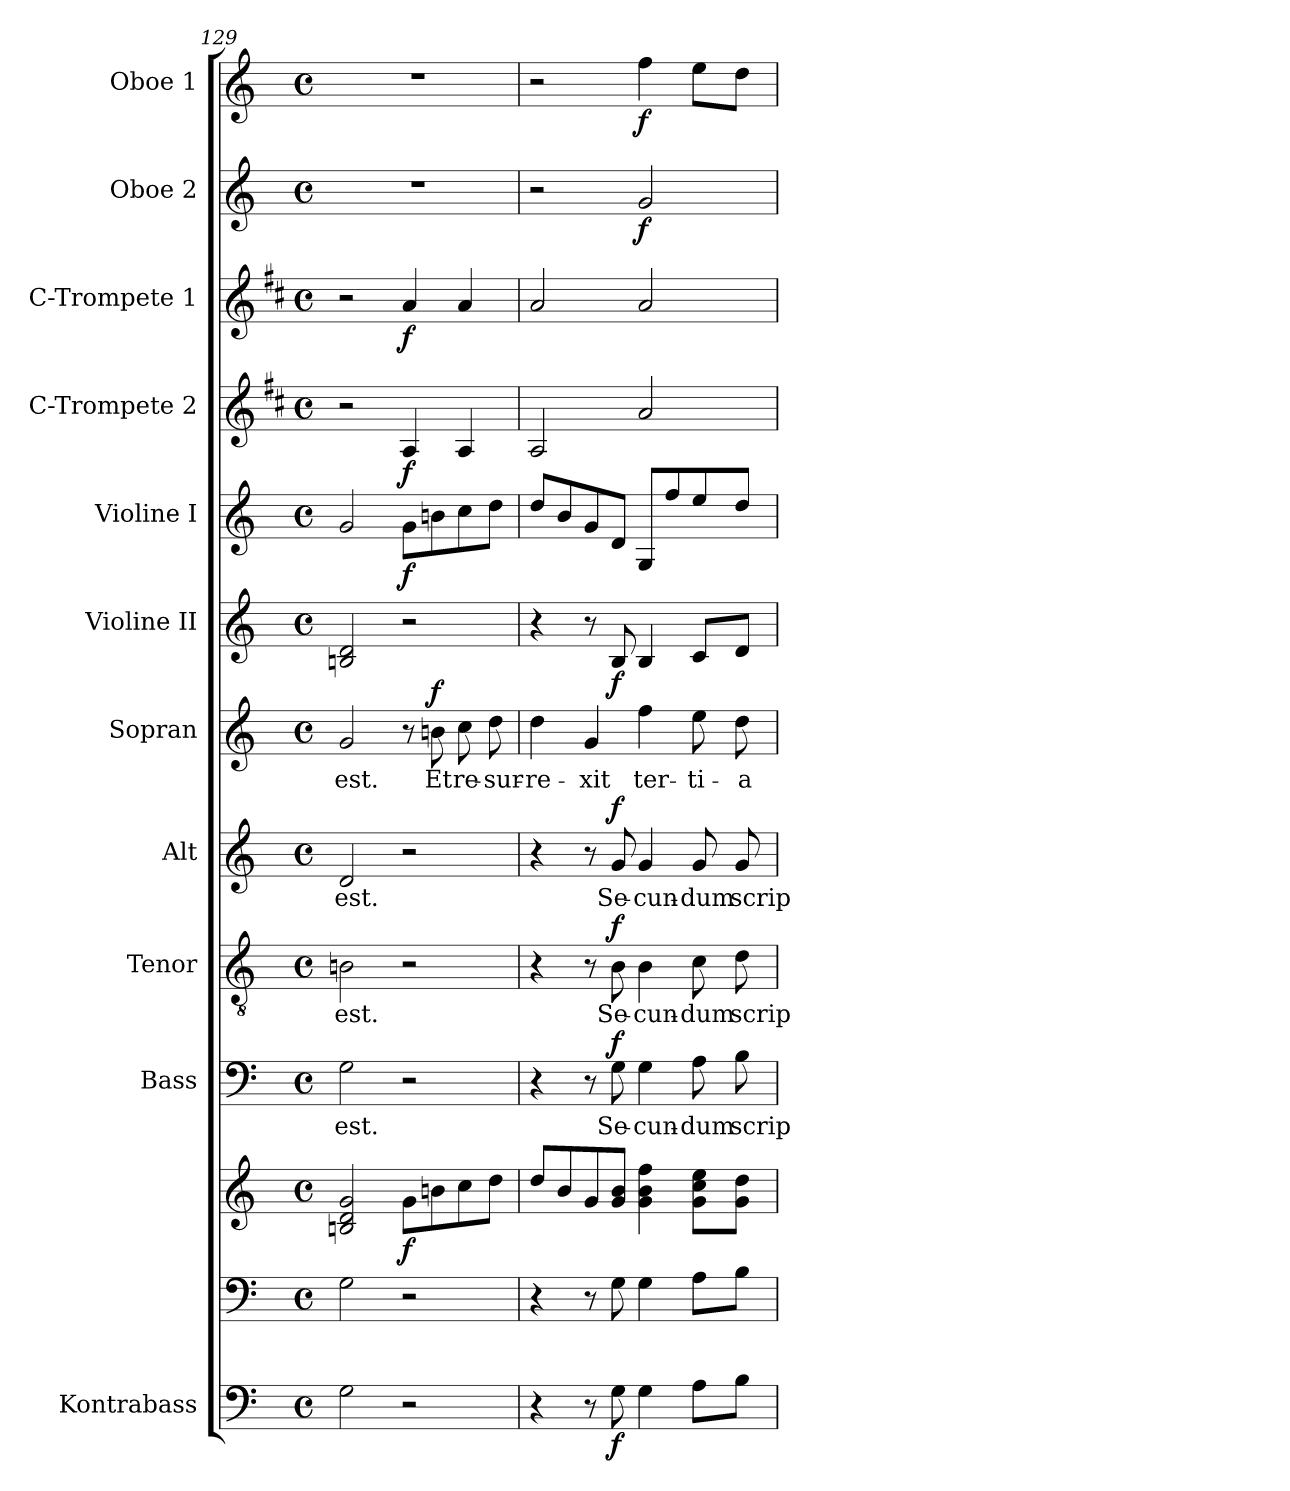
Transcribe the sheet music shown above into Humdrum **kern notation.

**kern	**dynam	**kern	**kern	**dynam	**kern	**text	**dynam	**kern	**text	**dynam	**kern	**text	**dynam	**kern	**text	**dynam	**kern	**dynam	**kern	**dynam	**kern	**dynam	**kern	**dynam	**kern	**dynam	**kern	**dynam
*part12	*part12	*part11	*part11	*part11	*part10	*part10	*part10	*part9	*part9	*part9	*part8	*part8	*part8	*part7	*part7	*part7	*part6	*part6	*part5	*part5	*part4	*part4	*part3	*part3	*part2	*part2	*part1	*part1
*staff13	*staff13	*staff12	*staff11	*staff11/12	*staff10	*staff10	*staff10	*staff9	*staff9	*staff9	*staff8	*staff8	*staff8	*staff7	*staff7	*staff7	*staff6	*staff6	*staff5	*staff5	*staff4	*staff4	*staff3	*staff3	*staff2	*staff2	*staff1	*staff1
*I"Kontrabass	*	*	*	*	*I"Bass	*	*	*I"Tenor	*	*	*I"Alt	*	*	*I"Sopran	*	*	*I"Violine II	*	*I"Violine I	*	*I"C-Trompete 2	*	*I"C-Trompete 1	*	*I"Oboe 2	*	*I"Oboe 1	*
*I'Kb.	*	*	*	*	*I'B.	*	*	*I'T.	*	*	*I'A.	*	*	*I'S.	*	*	*I'Vl. II	*	*I'Vl. I	*	*I'C Trp. 2	*	*I'C Trp. 1	*	*I'Ob. 2	*	*I'Ob. 1	*
!!LO:PB:g=z
*clefF4	*	*clefF4	*clefG2	*	*clefF4	*	*	*clefGv2	*	*	*clefG2	*	*	*clefG2	*	*	*clefG2	*	*clefG2	*	*clefG2	*	*clefG2	*	*clefG2	*	*clefG2	*
*ITrd7c12	*	*	*	*	*	*	*	*	*	*	*	*	*	*	*	*	*	*	*	*	*ITrd1c2	*	*ITrd1c2	*	*	*	*	*
*k[]	*	*k[]	*k[]	*	*k[]	*	*	*k[]	*	*	*k[]	*	*	*k[]	*	*	*k[]	*	*k[]	*	*k[]	*	*k[]	*	*k[]	*	*k[]	*
*C:	*	*C:	*C:	*	*C:	*	*	*C:	*	*	*C:	*	*	*C:	*	*	*C:	*	*C:	*	*C:	*	*C:	*	*C:	*	*C:	*
*M4/4	*	*M4/4	*M4/4	*	*M4/4	*	*	*M4/4	*	*	*M4/4	*	*	*M4/4	*	*	*M4/4	*	*M4/4	*	*M4/4	*	*M4/4	*	*M4/4	*	*M4/4	*
*met(c)	*	*met(c)	*met(c)	*	*met(c)	*	*	*met(c)	*	*	*met(c)	*	*	*met(c)	*	*	*met(c)	*	*met(c)	*	*met(c)	*	*met(c)	*	*met(c)	*	*met(c)	*
=129	=129	=129	=129	=129	=129	=129	=129	=129	=129	=129	=129	=129	=129	=129	=129	=129	=129	=129	=129	=129	=129	=129	=129	=129	=129	=129	=129	=129
!	!	!	!	!	!	!LO:LY:b	!	!	!LO:LY:b	!	!	!LO:LY:b	!	!	!LO:LY:b	!	!	!	!	!	!	!	!	!	!	!	!	!
2GG\	.	2G\	2Bn/ 2d/ 2g/	.	2G\	est.	.	2Bn\	est.	.	2d/	est.	.	2g/	est.	.	2Bn/ 2d/	.	2g/	.	2r	.	2r	.	1r	.	1r	.
!	!	!	!	!LO:DY:b	!	!	!	!	!	!	!	!	!	!	!	!	!	!	!	!LO:DY:b	!	!LO:DY:b	!	!LO:DY:b	!	!	!	!
2r	.	2r	8g\L	f	2r	.	.	2r	.	.	2r	.	.	8r	.	.	2r	.	8g\L	f	4G/	f	4g/	f	.	.	.	.
!	!	!	!	!	!	!	!	!	!	!	!	!	!	!	!LO:LY:b	!LO:DY:a	!	!	!	!	!	!	!	!	!	!	!	!
.	.	.	8bn\	.	.	.	.	.	.	.	.	.	.	8bn\	Et	f	.	.	8bn\	.	.	.	.	.	.	.	.	.
!	!	!	!	!	!	!	!	!	!	!	!	!	!	!	!LO:LY:b	!	!	!	!	!	!	!	!	!	!	!	!	!
.	.	.	8cc\	.	.	.	.	.	.	.	.	.	.	8cc\	re-	.	.	.	8cc\	.	4G/	.	4g/	.	.	.	.	.
!	!	!	!	!	!	!	!	!	!	!	!	!	!	!	!LO:LY:b	!	!	!	!	!	!	!	!	!	!	!	!	!
.	.	.	8dd\J	.	.	.	.	.	.	.	.	.	.	8dd\	-sur-	.	.	.	8dd\J	.	.	.	.	.	.	.	.	.
=130	=130	=130	=130	=130	=130	=130	=130	=130	=130	=130	=130	=130	=130	=130	=130	=130	=130	=130	=130	=130	=130	=130	=130	=130	=130	=130	=130	=130
!	!	!	!	!	!	!	!	!	!	!	!	!	!	!	!LO:LY:b	!	!	!	!	!	!	!	!	!	!	!	!	!
4r	.	4r	8dd/L	.	4r	.	.	4r	.	.	4r	.	.	4dd\	-re-	.	4r	.	8dd/L	.	2G/	.	2g/	.	2r	.	2r	.
.	.	.	8b/	.	.	.	.	.	.	.	.	.	.	.	.	.	.	.	8b/	.	.	.	.	.	.	.	.	.
!	!	!	!	!	!	!	!	!	!	!	!	!	!	!	!LO:LY:b	!	!	!	!	!	!	!	!	!	!	!	!	!
8r	.	8r	8g/	.	8r	.	.	8r	.	.	8r	.	.	4g/	-xit	.	8r	.	8g/	.	.	.	.	.	.	.	.	.
!	!LO:DY:b	!	!	!	!	!LO:LY:b	!LO:DY:a	!	!LO:LY:b	!LO:DY:a	!	!LO:LY:b	!LO:DY:a	!	!	!	!	!LO:DY:b	!	!	!	!	!	!	!	!	!	!
8GG\	f	8G\	8g/ 8b/J	.	8G\	Se-	f	8B\	Se-	f	8g/	Se-	f	.	.	.	8B/	f	8d/J	.	.	.	.	.	.	.	.	.
!	!	!	!	!	!	!LO:LY:b	!	!	!LO:LY:b	!	!	!LO:LY:b	!	!	!LO:LY:b	!	!	!	!	!	!	!	!	!	!	!LO:DY:b	!	!LO:DY:b
4GG\	.	4G\	4g\ 4b\ 4ff\	.	4G\	-cun-	.	4B\	-cun-	.	4g/	-cun-	.	4ff\	ter-	.	4B/	.	8G/L	.	2g/	.	2g/	.	2g/	f	4ff\	f
.	.	.	.	.	.	.	.	.	.	.	.	.	.	.	.	.	.	.	8ff/	.	.	.	.	.	.	.	.	.
!	!	!	!	!	!	!LO:LY:b	!	!	!LO:LY:b	!	!	!LO:LY:b	!	!	!LO:LY:b	!	!	!	!	!	!	!	!	!	!	!	!	!
8AA\L	.	8A\L	8g\ 8cc\ 8ee\L	.	8A\	-dum	.	8c\	-dum	.	8g/	-dum	.	8ee\	-ti-	.	8c/L	.	8ee/	.	.	.	.	.	.	.	8ee\L	.
!	!	!	!	!	!	!LO:LY:b	!	!	!LO:LY:b	!	!	!LO:LY:b	!	!	!LO:LY:b	!	!	!	!	!	!	!	!	!	!	!	!	!
8BB\J	.	8B\J	8g\ 8dd\J	.	8B\	scrip-	.	8d\	scrip-	.	8g/	scrip-	.	8dd\	-a	.	8d/J	.	8dd/J	.	.	.	.	.	.	.	8dd\J	.
=	=	=	=	=	=	=	=	=	=	=	=	=	=	=	=	=	=	=	=	=	=	=	=	=	=	=	=	=
*-	*-	*-	*-	*-	*-	*-	*-	*-	*-	*-	*-	*-	*-	*-	*-	*-	*-	*-	*-	*-	*-	*-	*-	*-	*-	*-	*-	*-
